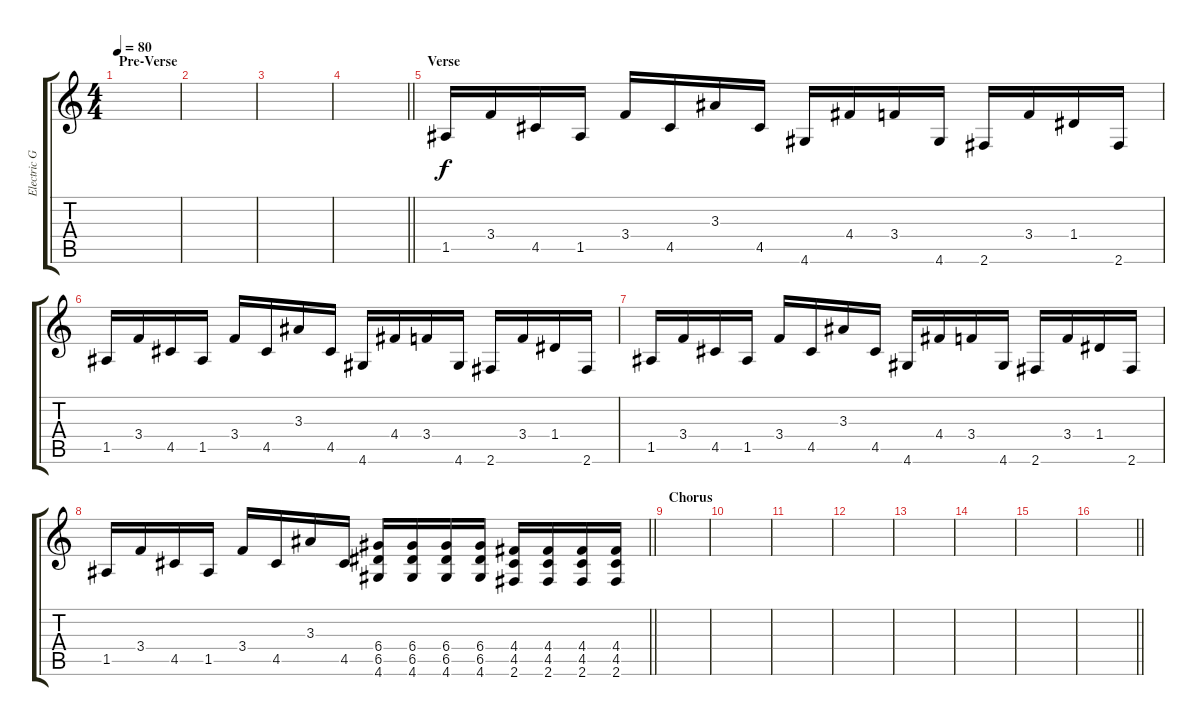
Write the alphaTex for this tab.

\track ("Electric Guitar" "Electric G") {instrument electricguitarclean}
\staff {score tabs}
\tuning (E4 B3 G3 D3 A2 E2) {hide}
\ts (4 4)
\section ("" "Pre-Verse")
\tempo 80
\clef g2
\ks c
|
|
|
\barLineRight lightlight
|
\section ("" "Verse")
1.5.16 3.4.16 4.5.16 1.5.16 3.4.16 4.5.16 3.3.16 4.5.16 4.6.16 4.4.16 3.4.16 4.6.16 2.6.16 3.4.16 1.4.16 2.6.16 |
1.5.16 3.4.16 4.5.16 1.5.16 3.4.16 4.5.16 3.3.16 4.5.16 4.6.16 4.4.16 3.4.16 4.6.16 2.6.16 3.4.16 1.4.16 2.6.16 |
1.5.16 3.4.16 4.5.16 1.5.16 3.4.16 4.5.16 3.3.16 4.5.16 4.6.16 4.4.16 3.4.16 4.6.16 2.6.16 3.4.16 1.4.16 2.6.16 |
\barLineRight lightlight
1.5.16 3.4.16 4.5.16 1.5.16 3.4.16 4.5.16 3.3.16 4.5.16 (6.4 6.5 4.6).16 (6.4 6.5 4.6).16 (6.4 6.5 4.6).16 (6.4 6.5 4.6).16 (4.4 4.5 2.6).16 (4.4 4.5 2.6).16 (4.4 4.5 2.6).16 (4.4 4.5 2.6).16 |
\section ("" "Chorus")
|
|
|
|
|
|
|
\barLineRight lightlight
